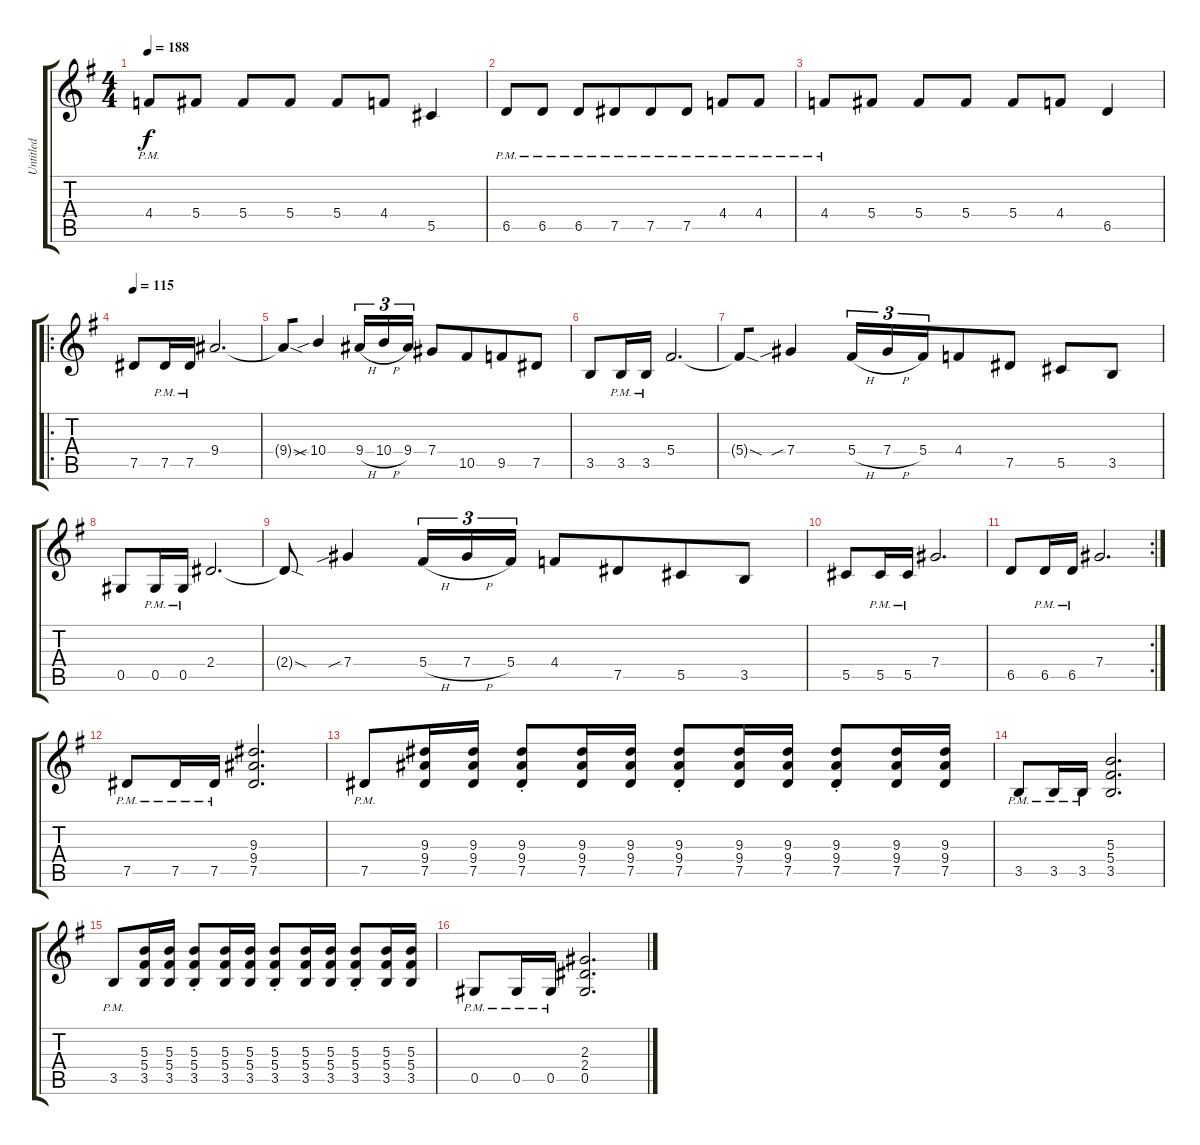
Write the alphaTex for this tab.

\track ("Untitled" "Untitled") {instrument distortionguitar}
\staff {score tabs}
\tuning (Eb4 Bb3 Gb3 Db3 Ab2 Eb2) {hide}
\ts (4 4)
\tempo 188
\clef g2
\ks g
4.4{pm}.8{dy f} 5.4.8 5.4.8 5.4.8 5.4.8 4.4.8 5.5.4 |
6.5{pm}.8{beam merge} 6.5{pm}.8 6.5{pm}.8 7.5{pm}.8{beam merge} 7.5{pm}.8 7.5{pm}.8 4.4{pm}.8{beam merge} 4.4{pm}.8 |
4.4{pm}.8{beam merge} 5.4.8 5.4.8 5.4.8 5.4.8 4.4.8 6.5.4 |
\ro
\tempo 115
7.5.8 7.5{pm}.16 7.5{pm}.16 9.4.2{d} |
9.4{sod t}.8{beam merge} 10.4{sib}.4 9.4{h}.16{tu (3 2)} 10.4{h}.16{tu (3 2) beam merge} 9.4.16{tu (3 2)} 7.4.8 10.5.8{beam merge} 9.5.8 7.5.8 |
3.5.8 3.5{pm}.16 3.5{pm}.16{beam merge} 5.4.2{d} |
5.4{sod t}.8{beam merge} 7.4{sib}.4 5.4{h}.16{tu (3 2)} 7.4{h}.16{tu (3 2) beam merge} 5.4.16{tu (3 2) beam merge} 4.4.8 7.5.8 5.5.8{beam merge} 3.5.8 |
0.5.8 0.5{pm}.16 0.5{pm}.16 2.4.2{d} |
2.4{sod t}.8 7.4{sib}.4 5.4{h}.16{tu (3 2)} 7.4{h}.16{tu (3 2)} 5.4.16{tu (3 2)} 4.4.8 7.5.8{beam merge} 5.5.8 3.5.8 |
5.5.8 5.5{pm}.16 5.5{pm}.16 7.4.2{d} |
\rc 2
6.5.8{beam merge} 6.5{pm}.16{beam merge} 6.5{pm}.16{beam merge} 7.4.2{d} |
7.5{pm}.8 7.5{pm}.16 7.5{pm}.16 (9.3 9.4 7.5).2{d} |
7.5{pm}.8 (9.3 9.4 7.5).16 (9.3 9.4 7.5).16 (9.3{st} 9.4{st} 7.5{st}).8 (9.3 9.4 7.5).16 (9.3 9.4 7.5).16 (9.3{st} 9.4{st} 7.5{st}).8 (9.3 9.4 7.5).16 (9.3 9.4 7.5).16 (9.3{st} 9.4{st} 7.5{st}).8 (9.3 9.4 7.5).16 (9.3 9.4 7.5).16 |
3.5{pm}.8 3.5{pm}.16 3.5{pm}.16 (5.3 5.4 3.5).2{d} |
3.5{pm}.8 (5.3 5.4 3.5).16 (5.3 5.4 3.5).16 (5.3{st} 5.4{st} 3.5{st}).8 (5.3 5.4 3.5).16 (5.3 5.4 3.5).16 (5.3{st} 5.4{st} 3.5{st}).8 (5.3 5.4 3.5).16 (5.3 5.4 3.5).16 (5.3{st} 5.4{st} 3.5{st}).8 (5.3 5.4 3.5).16 (5.3 5.4 3.5).16 |
0.5{pm}.8 0.5{pm}.16 0.5{pm}.16 (2.3 2.4 0.5).2{d}
